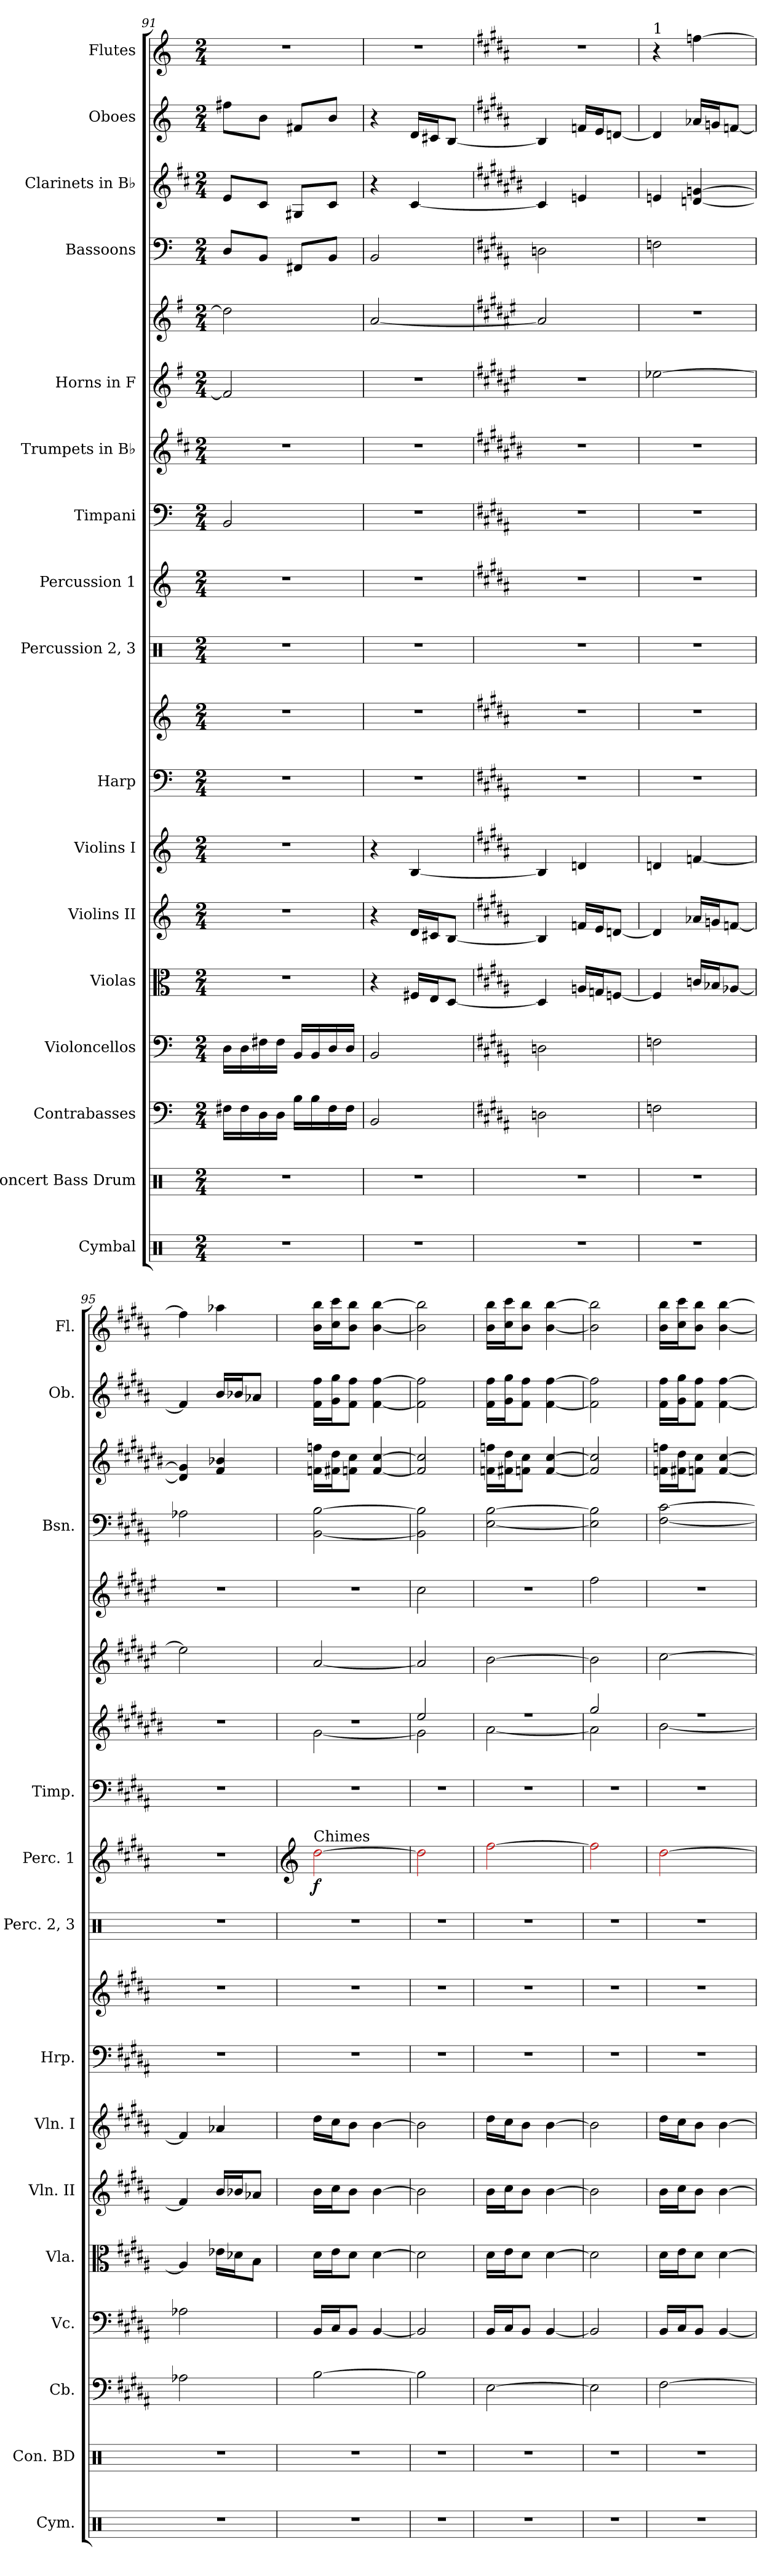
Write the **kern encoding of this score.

**kern	**kern	**kern	**kern	**kern	**kern	**kern	**kern	**kern	**kern	**kern	**dynam	**kern	**kern	**kern	**kern	**kern	**kern	**kern	**kern
*part17	*part16	*part15	*part14	*part13	*part12	*part11	*part10	*part10	*part9	*part8	*part8	*part7	*part6	*part5	*part5	*part4	*part3	*part2	*part1
*staff19	*staff18	*staff17	*staff16	*staff15	*staff14	*staff13	*staff12	*staff11	*staff10	*staff9	*staff9	*staff8	*staff7	*staff6	*staff5	*staff4	*staff3	*staff2	*staff1
*I"Cymbal	*I"Concert Bass Drum	*I"Contrabasses	*I"Violoncellos	*I"Violas	*I"Violins II	*I"Violins I	*I"Harp	*	*I"Percussion 2, 3	*I"Percussion 1	*	*I"Timpani	*I"Trumpets in B♭	*I"Horns in F	*	*I"Bassoons	*I"Clarinets in B♭	*I"Oboes	*I"Flutes
*I'Cym.	*I'Con. BD	*I'Cb.	*I'Vc.	*I'Vla.	*I'Vln. II	*I'Vln. I	*I'Hrp.	*	*I'Perc. 2, 3	*I'Perc. 1	*	*I'Timp.	*	*	*	*I'Bsn.	*	*I'Ob.	*I'Fl.
*clefX	*clefX	*clefF4	*clefF4	*clefC3	*clefG2	*clefG2	*clefF4	*clefG2	*clefX	*clefG2	*	*clefF4	*clefG2	*clefG2	*clefG2	*clefF4	*clefG2	*clefG2	*clefG2
*	*	*ITrd7c12	*	*	*	*	*	*	*	*	*	*	*ITrd1c2	*ITrd4c7	*ITrd4c7	*	*ITrd1c2	*	*
*k[]	*k[]	*k[]	*k[]	*k[]	*k[]	*k[]	*k[]	*k[]	*k[]	*k[]	*	*k[]	*k[]	*k[]	*k[]	*k[]	*k[]	*k[]	*k[]
*M2/4	*M2/4	*M2/4	*M2/4	*M2/4	*M2/4	*M2/4	*M2/4	*M2/4	*M2/4	*M2/4	*	*M2/4	*M2/4	*M2/4	*M2/4	*M2/4	*M2/4	*M2/4	*M2/4
=91	=91	=91	=91	=91	=91	=91	=91	=91	=91	=91	=91	=91	=91	=91	=91	=91	=91	=91	=91
2r	2r	16FF#X\LL	16D\LL	2r	2r	2r	2r	2r	2r	2r	.	2BB/	2r	2B/]	2g#\]	8D/L	8d/L	8ff#X\L	2r
.	.	16FF#\	16D\	.	.	.	.	.	.	.	.	.	.	.	.	.	.	.	.
.	.	16DD\	16F#X\	.	.	.	.	.	.	.	.	.	.	.	.	8BB/J	8B/J	8b\J	.
.	.	16DD\JJ	16F#\JJ	.	.	.	.	.	.	.	.	.	.	.	.	.	.	.	.
.	.	16BB\LL	16BB/LL	.	.	.	.	.	.	.	.	.	.	.	.	8FF#X/L	8F#X/L	8f#X/L	.
.	.	16BB\	16BB/	.	.	.	.	.	.	.	.	.	.	.	.	.	.	.	.
.	.	16FF#\	16D/	.	.	.	.	.	.	.	.	.	.	.	.	8BB/J	8B/J	8b/J	.
.	.	16FF#\JJ	16D/JJ	.	.	.	.	.	.	.	.	.	.	.	.	.	.	.	.
=92	=92	=92	=92	=92	=92	=92	=92	=92	=92	=92	=92	=92	=92	=92	=92	=92	=92	=92	=92
2r	2r	2BBB/	2BB/	4r	4r	4r	2r	2r	2r	2r	.	2r	2r	2r	[2d/	2BB/	4r	4r	2r
.	.	.	.	16F#X/LL	16d/LL	[4B/	.	.	.	.	.	.	.	.	.	.	[4B/	16d/LL	.
.	.	.	.	16E/J	16c#X/J	.	.	.	.	.	.	.	.	.	.	.	.	16c#X/J	.
.	.	.	.	[8D/J	[8B/J	.	.	.	.	.	.	.	.	.	.	.	.	[8B/J	.
=93	=93	=93	=93	=93	=93	=93	=93	=93	=93	=93	=93	=93	=93	=93	=93	=93	=93	=93	=93
*	*	*k[f#c#g#d#a#]	*k[f#c#g#d#a#]	*k[f#c#g#d#a#]	*k[f#c#g#d#a#]	*k[f#c#g#d#a#]	*k[f#c#g#d#a#]	*k[f#c#g#d#a#]	*	*k[f#c#g#d#a#]	*	*k[f#c#g#d#a#]	*k[f#c#g#d#a#]	*k[f#c#g#d#a#]	*k[f#c#g#d#a#]	*k[f#c#g#d#a#]	*k[f#c#g#d#a#]	*k[f#c#g#d#a#]	*k[f#c#g#d#a#]
2r	2r	2DDn\	2Dn\	4D/]	4B/]	4B/]	2r	2r	2r	2r	.	2r	2r	2r	2d/]	2Dn\	4B/]	4B/]	2r
.	.	.	.	16An/LL	16fn/LL	4dn/	.	.	.	.	.	.	.	.	.	.	4dn/	16fn/LL	.
.	.	.	.	16Gn/J	16e/J	.	.	.	.	.	.	.	.	.	.	.	.	16e/J	.
.	.	.	.	[8Fn/J	[8dn/J	.	.	.	.	.	.	.	.	.	.	.	.	[8dn/J	.
=94	=94	=94	=94	=94	=94	=94	=94	=94	=94	=94	=94	=94	=94	=94	=94	=94	=94	=94	=94
!	!	!	!	!	!	!	!	!	!	!	!	!	!	!	!	!	!	!	!LO:TX:a:t=1
2r	2r	2FFn\	2Fn\	4F/]	4d/]	4dn/	2r	2r	2r	2r	.	2r	2r	[2a-X\	2r	2Fn\	4dn/	4d/]	4r
.	.	.	.	16cn/LL	16a-X/LL	[4fn/	.	.	.	.	.	.	.	.	.	.	[4cn/ [4fn/	16a-X/LL	[4ffn\
.	.	.	.	16B-X/J	16gn/J	.	.	.	.	.	.	.	.	.	.	.	.	16gn/J	.
.	.	.	.	[8A-X/J	[8fn/J	.	.	.	.	.	.	.	.	.	.	.	.	[8fn/J	.
!!LO:PB:g=z
=95	=95	=95	=95	=95	=95	=95	=95	=95	=95	=95	=95	=95	=95	=95	=95	=95	=95	=95	=95
2r	2r	2AA-X\	2A-X\	4A-/]	4f/]	4f/]	2r	2r	2r	2r	.	2r	2r	2a-\]	2r	2A-X\	4c/] 4f/]	4f/]	4ff\]
.	.	.	.	16e-X\LL	16b/LL	4a-X/	.	.	.	.	.	.	.	.	.	.	4e/ 4a-X/	16b/LL	4aa-X\
.	.	.	.	16d-X\J	16b-X/J	.	.	.	.	.	.	.	.	.	.	.	.	16b-X/J	.
.	.	.	.	8B\J	8a-X/J	.	.	.	.	.	.	.	.	.	.	.	.	8a-X/J	.
=96	=96	=96	=96	=96	=96	=96	=96	=96	=96	=96	=96	=96	=96	=96	=96	=96	=96	=96	=96
*	*	*	*	*	*	*	*	*	*	*clefG2	*	*	*	*	*	*	*	*	*
*	*	*	*	*	*	*	*	*	*	*	*	*	*^	*	*	*	*	*	*
!	!	!	!	!	!	!	!	!	!	!LO:TX:a:t=Chimes	!	!	!	!	!	!	!	!	!	!
!	!	!	!	!	!	!	!	!	!	!	!LO:DY:b	!	!	!	!	!	!	!	!	!
2r	2r	[2BB\	16BB/LL	16d#\LL	16b\LL	16dd#\LL	2r	2r	2r	[2Rdd\	f	2r	2r	[2f#\	[2d#/	2r	[2BB\ [2B\	16e-X\ 16ee-X\LL	16f#\ 16ff#\LL	16b\ 16bb\LL
.	.	.	16C#/J	16e\J	16cc#\J	16cc#\J	.	.	.	.	.	.	.	.	.	.	.	16en\ 16cc#\J	16g#\ 16gg#\J	16cc#\ 16ccc#\J
.	.	.	8BB/J	8d#\J	8b\J	8b\J	.	.	.	.	.	.	.	.	.	.	.	8e-X\ 8b\J	8f#\ 8ff#\J	8b\ 8bb\J
.	.	.	[4BB/	[4d#\	[4b\	[4b\	.	.	.	.	.	.	.	.	.	.	.	[4e-/ [4b/	[4f#\ [4ff#\	[4b\ [4bb\
=97	=97	=97	=97	=97	=97	=97	=97	=97	=97	=97	=97	=97	=97	=97	=97	=97	=97	=97	=97	=97
2r	2r	2BB\]	2BB/]	2d#\]	2b\]	2b\]	2r	2r	2r	2Rdd\]	.	2r	2dd#/	2f#\]	2d#/]	2f#\	2BB\] 2B\]	2e-/] 2b/]	2f#\] 2ff#\]	2b\] 2bb\]
=98	=98	=98	=98	=98	=98	=98	=98	=98	=98	=98	=98	=98	=98	=98	=98	=98	=98	=98	=98	=98
2r	2r	[2EE\	16BB/LL	16d#\LL	16b\LL	16dd#\LL	2r	2r	2r	[2Rff\	.	2r	2r	[2g#\	[2e\	2r	[2E\ [2B\	16e-X\ 16ee-X\LL	16f#\ 16ff#\LL	16b\ 16bb\LL
.	.	.	16C#/J	16e\J	16cc#\J	16cc#\J	.	.	.	.	.	.	.	.	.	.	.	16en\ 16cc#\J	16g#\ 16gg#\J	16cc#\ 16ccc#\J
.	.	.	8BB/J	8d#\J	8b\J	8b\J	.	.	.	.	.	.	.	.	.	.	.	8e-X\ 8b\J	8f#\ 8ff#\J	8b\ 8bb\J
.	.	.	[4BB/	[4d#\	[4b\	[4b\	.	.	.	.	.	.	.	.	.	.	.	[4e-/ [4b/	[4f#\ [4ff#\	[4b\ [4bb\
=99	=99	=99	=99	=99	=99	=99	=99	=99	=99	=99	=99	=99	=99	=99	=99	=99	=99	=99	=99	=99
2r	2r	2EE\]	2BB/]	2d#\]	2b\]	2b\]	2r	2r	2r	2Rff\]	.	2r	2ff#/	2g#\]	2e\]	2b\	2E\] 2B\]	2e-/] 2b/]	2f#\] 2ff#\]	2b\] 2bb\]
=100	=100	=100	=100	=100	=100	=100	=100	=100	=100	=100	=100	=100	=100	=100	=100	=100	=100	=100	=100	=100
2r	2r	[2FF#\	16BB/LL	16d#\LL	16b\LL	16dd#\LL	2r	2r	2r	[2Rdd\	.	2r	2r	[2a#\	[2f#\	2r	[2F#\ [2c#\	16e-X\ 16ee-X\LL	16f#\ 16ff#\LL	16b\ 16bb\LL
.	.	.	16C#/J	16e\J	16cc#\J	16cc#\J	.	.	.	.	.	.	.	.	.	.	.	16en\ 16cc#\J	16g#\ 16gg#\J	16cc#\ 16ccc#\J
.	.	.	8BB/J	8d#\J	8b\J	8b\J	.	.	.	.	.	.	.	.	.	.	.	8e-X\ 8b\J	8f#\ 8ff#\J	8b\ 8bb\J
.	.	.	[4BB/	[4d#\	[4b\	[4b\	.	.	.	.	.	.	.	.	.	.	.	[4e-/ [4b/	[4f#\ [4ff#\	[4b\ [4bb\
*	*	*	*	*	*	*	*	*	*	*	*	*	*v	*v	*	*	*	*	*	*
=	=	=	=	=	=	=	=	=	=	=	=	=	=	=	=	=	=	=	=
*-	*-	*-	*-	*-	*-	*-	*-	*-	*-	*-	*-	*-	*-	*-	*-	*-	*-	*-	*-
